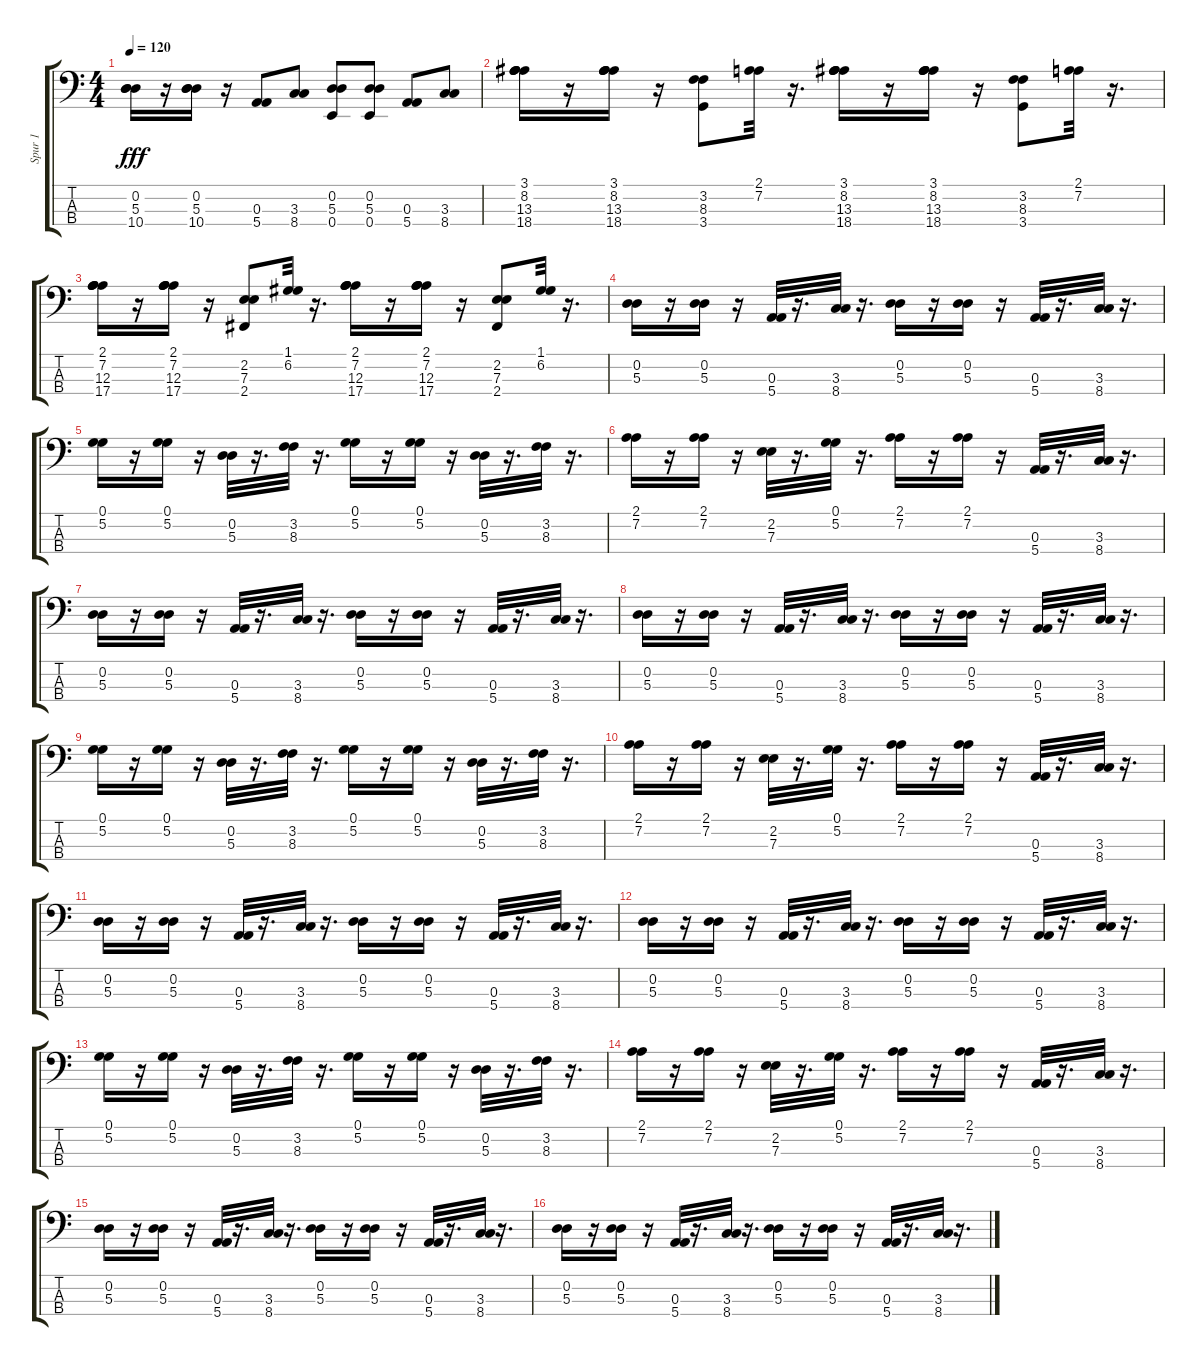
\track ("Spur 1" "Spur 1") {instrument electricbasspick}
\staff {score tabs}
\tuning (G2 D2 A1 E1) {hide}
\ts (4 4)
\tempo 120
\clef f4
\ks c
(0.2 5.3 10.4).16{dy fff} r.16 (0.2 5.3 10.4).16 r.16 (0.3 5.4).8 (3.3 8.4).8 (0.2 5.3 0.4).8 (0.2 5.3 0.4).8 (0.3 5.4).8 (3.3 8.4).8 |
(3.1 8.2 13.3 18.4).16 r.16 (3.1 8.2 13.3 18.4).16 r.16 (3.2 8.3 3.4).8 (2.1 7.2).32 r.16{d} (3.1 8.2 13.3 18.4).16 r.16 (3.1 8.2 13.3 18.4).16 r.16 (3.2 8.3 3.4).8 (2.1 7.2).32 r.16{d} |
(2.1 7.2 12.3 17.4).16 r.16 (2.1 7.2 12.3 17.4).16 r.16 (2.2 7.3 2.4).8 (1.1 6.2).32 r.16{d} (2.1 7.2 12.3 17.4).16 r.16 (2.1 7.2 12.3 17.4).16 r.16 (2.2 7.3 2.4).8 (1.1 6.2).32 r.16{d} |
(0.2 5.3).16 r.16 (0.2 5.3).16 r.16 (0.3 5.4).32 r.16{d} (3.3 8.4).32 r.16{d} (0.2 5.3).16 r.16 (0.2 5.3).16 r.16 (0.3 5.4).32 r.16{d} (3.3 8.4).32 r.16{d} |
(0.1 5.2).16 r.16 (0.1 5.2).16 r.16 (0.2 5.3).32 r.16{d} (3.2 8.3).32 r.16{d} (0.1 5.2).16 r.16 (0.1 5.2).16 r.16 (0.2 5.3).32 r.16{d} (3.2 8.3).32 r.16{d} |
(2.1 7.2).16 r.16 (2.1 7.2).16 r.16 (2.2 7.3).32 r.16{d} (0.1 5.2).32 r.16{d} (2.1 7.2).16 r.16 (2.1 7.2).16 r.16 (0.3 5.4).32 r.16{d} (3.3 8.4).32 r.16{d} |
(0.2 5.3).16 r.16 (0.2 5.3).16 r.16 (0.3 5.4).32 r.16{d} (3.3 8.4).32 r.16{d} (0.2 5.3).16 r.16 (0.2 5.3).16 r.16 (0.3 5.4).32 r.16{d} (3.3 8.4).32 r.16{d} |
(0.2 5.3).16 r.16 (0.2 5.3).16 r.16 (0.3 5.4).32 r.16{d} (3.3 8.4).32 r.16{d} (0.2 5.3).16 r.16 (0.2 5.3).16 r.16 (0.3 5.4).32 r.16{d} (3.3 8.4).32 r.16{d} |
(0.1 5.2).16 r.16 (0.1 5.2).16 r.16 (0.2 5.3).32 r.16{d} (3.2 8.3).32 r.16{d} (0.1 5.2).16 r.16 (0.1 5.2).16 r.16 (0.2 5.3).32 r.16{d} (3.2 8.3).32 r.16{d} |
(2.1 7.2).16 r.16 (2.1 7.2).16 r.16 (2.2 7.3).32 r.16{d} (0.1 5.2).32 r.16{d} (2.1 7.2).16 r.16 (2.1 7.2).16 r.16 (0.3 5.4).32 r.16{d} (3.3 8.4).32 r.16{d} |
(0.2 5.3).16 r.16 (0.2 5.3).16 r.16 (0.3 5.4).32 r.16{d} (3.3 8.4).32 r.16{d} (0.2 5.3).16 r.16 (0.2 5.3).16 r.16 (0.3 5.4).32 r.16{d} (3.3 8.4).32 r.16{d} |
(0.2 5.3).16 r.16 (0.2 5.3).16 r.16 (0.3 5.4).32 r.16{d} (3.3 8.4).32 r.16{d} (0.2 5.3).16 r.16 (0.2 5.3).16 r.16 (0.3 5.4).32 r.16{d} (3.3 8.4).32 r.16{d} |
(0.1 5.2).16 r.16 (0.1 5.2).16 r.16 (0.2 5.3).32 r.16{d} (3.2 8.3).32 r.16{d} (0.1 5.2).16 r.16 (0.1 5.2).16 r.16 (0.2 5.3).32 r.16{d} (3.2 8.3).32 r.16{d} |
(2.1 7.2).16 r.16 (2.1 7.2).16 r.16 (2.2 7.3).32 r.16{d} (0.1 5.2).32 r.16{d} (2.1 7.2).16 r.16 (2.1 7.2).16 r.16 (0.3 5.4).32 r.16{d} (3.3 8.4).32 r.16{d} |
(0.2 5.3).16 r.16 (0.2 5.3).16 r.16 (0.3 5.4).32 r.16{d} (3.3 8.4).32 r.16{d} (0.2 5.3).16 r.16 (0.2 5.3).16 r.16 (0.3 5.4).32 r.16{d} (3.3 8.4).32 r.16{d} |
(0.2 5.3).16 r.16 (0.2 5.3).16 r.16 (0.3 5.4).32 r.16{d} (3.3 8.4).32 r.16{d} (0.2 5.3).16 r.16 (0.2 5.3).16 r.16 (0.3 5.4).32 r.16{d} (3.3 8.4).32 r.16{d}
